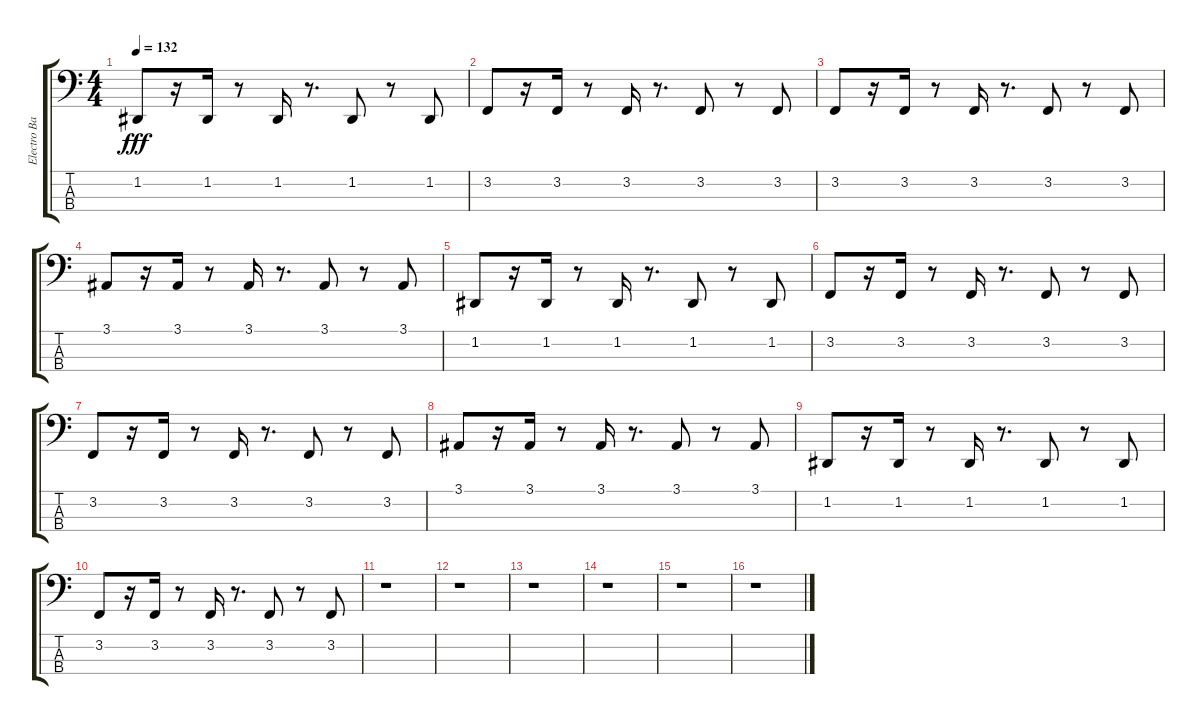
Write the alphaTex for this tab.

\track ("Electro Bass" "Electro Ba") {instrument lead8bassandlead}
\staff {score tabs}
\tuning (G2 D2 A1 E1) {hide}
\ts (4 4)
\tempo 132
\clef f4
\ks c
1.2.8{dy fff} r.16 1.2.16 r.8 1.2.16 r.8{d} 1.2.8 r.8 1.2.8 |
3.2.8 r.16 3.2.16 r.8 3.2.16 r.8{d} 3.2.8 r.8 3.2.8 |
3.2.8 r.16 3.2.16 r.8 3.2.16 r.8{d} 3.2.8 r.8 3.2.8 |
3.1.8 r.16 3.1.16 r.8 3.1.16 r.8{d} 3.1.8 r.8 3.1.8 |
1.2.8 r.16 1.2.16 r.8 1.2.16 r.8{d} 1.2.8 r.8 1.2.8 |
3.2.8 r.16 3.2.16 r.8 3.2.16 r.8{d} 3.2.8 r.8 3.2.8 |
3.2.8 r.16 3.2.16 r.8 3.2.16 r.8{d} 3.2.8 r.8 3.2.8 |
3.1.8 r.16 3.1.16 r.8 3.1.16 r.8{d} 3.1.8 r.8 3.1.8 |
1.2.8 r.16 1.2.16 r.8 1.2.16 r.8{d} 1.2.8 r.8 1.2.8 |
3.2.8 r.16 3.2.16 r.8 3.2.16 r.8{d} 3.2.8 r.8 3.2.8 |
r.1 |
r.1 |
r.1 |
r.1 |
r.1 |
r.1
